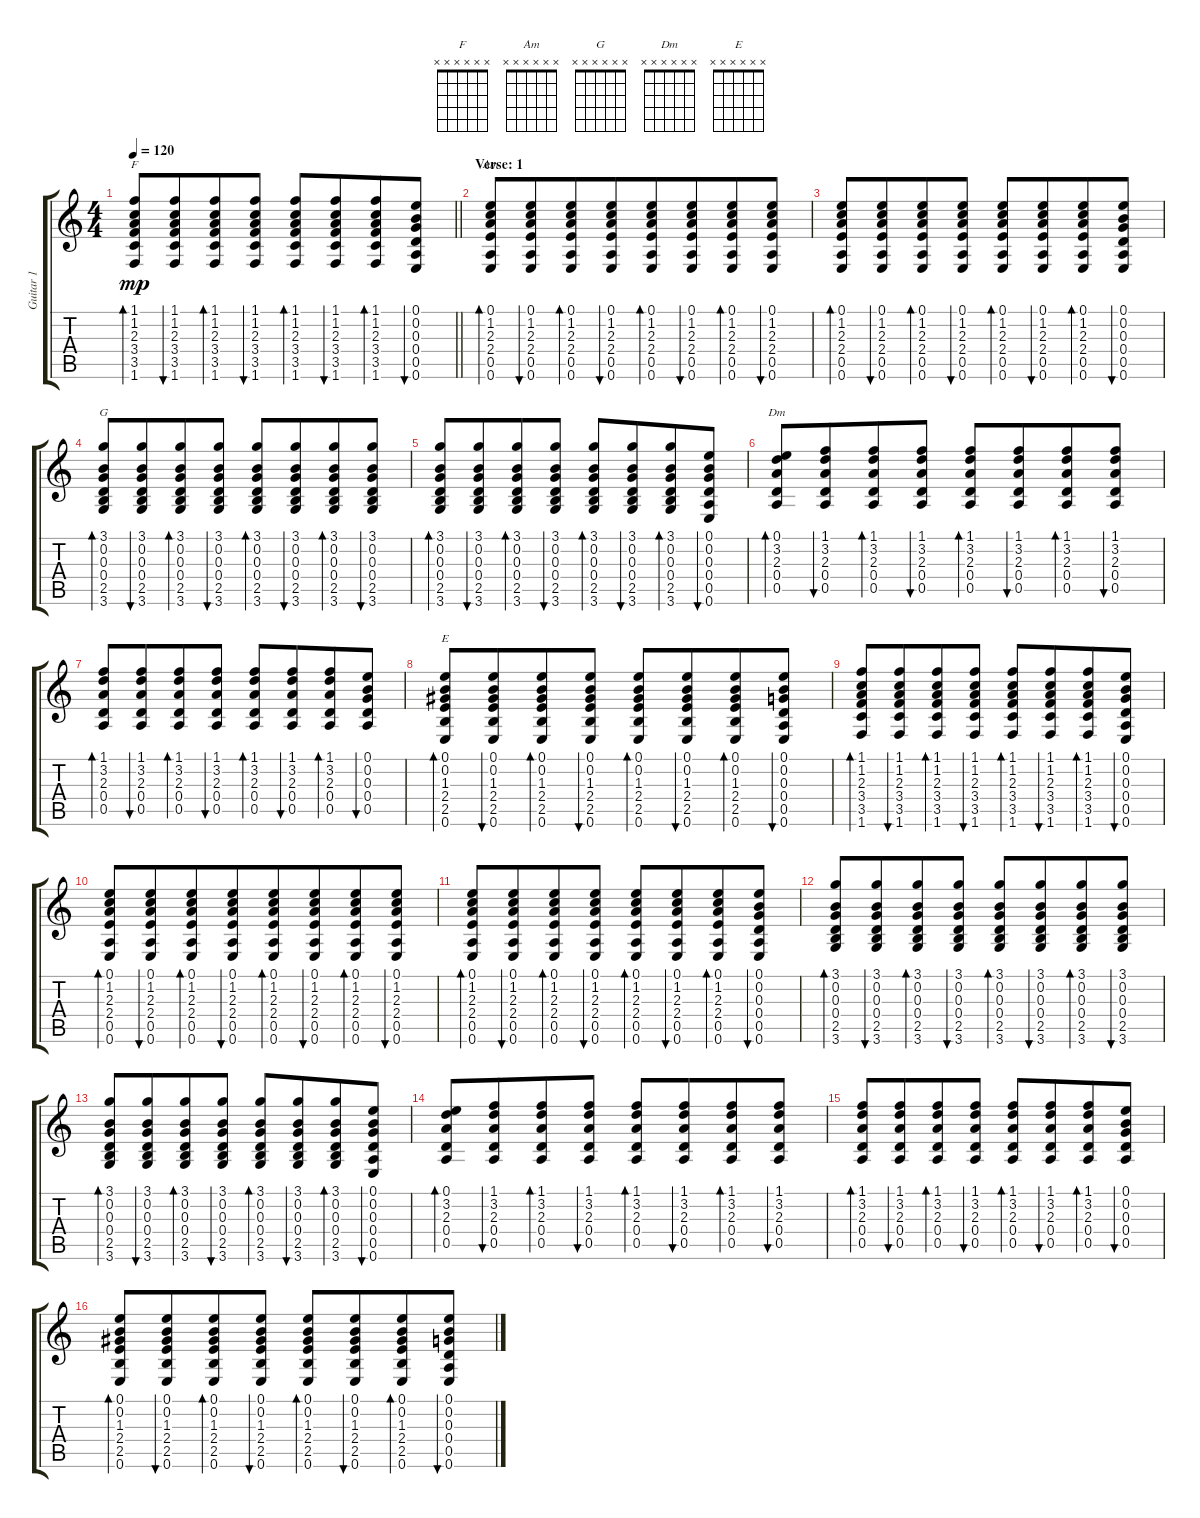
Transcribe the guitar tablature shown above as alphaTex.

\track ("Guitar 1" "Guitar 1") {instrument electricguitarclean}
\staff {score tabs}
\tuning (E4 B3 G3 D3 A2 E2) {hide}
\chord ("F" x x x x x x)
\chord ("Am" x x x x x x)
\chord ("G" x x x x x x)
\chord ("Dm" x x x x x x)
\chord ("E" x x x x x x)
\ts (4 4)
\tempo 120
\clef g2
\barLineRight lightlight
\ks c
(1.1 1.2 2.3 3.4 3.5 1.6).8{bd 30 ch "F" dy mp} (1.1 1.2 2.3 3.4 3.5 1.6).8{bu 30 beam merge} (1.1 1.2 2.3 3.4 3.5 1.6).8{bd 30} (1.1 1.2 2.3 3.4 3.5 1.6).8{bu 30} (1.1 1.2 2.3 3.4 3.5 1.6).8{bd 30} (1.1 1.2 2.3 3.4 3.5 1.6).8{bu 30 beam merge} (1.1 1.2 2.3 3.4 3.5 1.6).8{bd 30} (0.1 0.2 0.3 0.4 0.5 0.6).8{bu 30} |
\section ("" "Verse: 1")
(0.1 1.2 2.3 2.4 0.5 0.6).8{bd 30 ch "Am"} (0.1 1.2 2.3 2.4 0.5 0.6).8{bu 30 beam merge} (0.1 1.2 2.3 2.4 0.5 0.6).8{bd 30} (0.1 1.2 2.3 2.4 0.5 0.6).8{bu 30 beam merge} (0.1 1.2 2.3 2.4 0.5 0.6).8{bd 30} (0.1 1.2 2.3 2.4 0.5 0.6).8{bu 30 beam merge} (0.1 1.2 2.3 2.4 0.5 0.6).8{bd 30} (0.1 1.2 2.3 2.4 0.5 0.6).8{bu 30} |
(0.1 1.2 2.3 2.4 0.5 0.6).8{bd 30} (0.1 1.2 2.3 2.4 0.5 0.6).8{bu 30 beam merge} (0.1 1.2 2.3 2.4 0.5 0.6).8{bd 30} (0.1 1.2 2.3 2.4 0.5 0.6).8{bu 30} (0.1 1.2 2.3 2.4 0.5 0.6).8{bd 30} (0.1 1.2 2.3 2.4 0.5 0.6).8{bu 30 beam merge} (0.1 1.2 2.3 2.4 0.5 0.6).8{bd 30} (0.1 0.2 0.3 0.4 0.5 0.6).8{bu 30} |
(3.1 0.2 0.3 0.4 2.5 3.6).8{bd 30 ch "G"} (3.1 0.2 0.3 0.4 2.5 3.6).8{bu 30 beam merge} (3.1 0.2 0.3 0.4 2.5 3.6).8{bd 30} (3.1 0.2 0.3 0.4 2.5 3.6).8{bu 30} (3.1 0.2 0.3 0.4 2.5 3.6).8{bd 30} (3.1 0.2 0.3 0.4 2.5 3.6).8{bu 30 beam merge} (3.1 0.2 0.3 0.4 2.5 3.6).8{bd 30} (3.1 0.2 0.3 0.4 2.5 3.6).8{bu 30} |
(3.1 0.2 0.3 0.4 2.5 3.6).8{bd 30} (3.1 0.2 0.3 0.4 2.5 3.6).8{bu 30 beam merge} (3.1 0.2 0.3 0.4 2.5 3.6).8{bd 30} (3.1 0.2 0.3 0.4 2.5 3.6).8{bu 30} (3.1 0.2 0.3 0.4 2.5 3.6).8{bd 30} (3.1 0.2 0.3 0.4 2.5 3.6).8{bu 30 beam merge} (3.1 0.2 0.3 0.4 2.5 3.6).8{bd 30} (0.1 0.2 0.3 0.4 0.5 0.6).8{bu 30} |
(0.1 3.2 2.3 0.4 0.5).8{bd 30 ch "Dm"} (1.1 3.2 2.3 0.4 0.5).8{bu 30 beam merge} (1.1 3.2 2.3 0.4 0.5).8{bd 30} (1.1 3.2 2.3 0.4 0.5).8{bu 30} (1.1 3.2 2.3 0.4 0.5).8{bd 30} (1.1 3.2 2.3 0.4 0.5).8{bu 30 beam merge} (1.1 3.2 2.3 0.4 0.5).8{bd 30} (1.1 3.2 2.3 0.4 0.5).8{bu 30} |
(1.1 3.2 2.3 0.4 0.5).8{bd 30} (1.1 3.2 2.3 0.4 0.5).8{bu 30 beam merge} (1.1 3.2 2.3 0.4 0.5).8{bd 30} (1.1 3.2 2.3 0.4 0.5).8{bu 30} (1.1 3.2 2.3 0.4 0.5).8{bd 30} (1.1 3.2 2.3 0.4 0.5).8{bu 30 beam merge} (1.1 3.2 2.3 0.4 0.5).8{bd 30} (0.1 0.2 0.3 0.4 0.5).8{bu 30} |
(0.1 0.2 1.3 2.4 2.5 0.6).8{bd 30 ch "E"} (0.1 0.2 1.3 2.4 2.5 0.6).8{bu 30 beam merge} (0.1 0.2 1.3 2.4 2.5 0.6).8{bd 30} (0.1 0.2 1.3 2.4 2.5 0.6).8{bu 30} (0.1 0.2 1.3 2.4 2.5 0.6).8{bd 30} (0.1 0.2 1.3 2.4 2.5 0.6).8{bu 30 beam merge} (0.1 0.2 1.3 2.4 2.5 0.6).8{bd 30} (0.1 0.2 0.3 0.4 0.5 0.6).8{bu 30} |
(1.1 1.2 2.3 3.4 3.5 1.6).8{bd 30} (1.1 1.2 2.3 3.4 3.5 1.6).8{bu 30 beam merge} (1.1 1.2 2.3 3.4 3.5 1.6).8{bd 30} (1.1 1.2 2.3 3.4 3.5 1.6).8{bu 30} (1.1 1.2 2.3 3.4 3.5 1.6).8{bd 30} (1.1 1.2 2.3 3.4 3.5 1.6).8{bu 30 beam merge} (1.1 1.2 2.3 3.4 3.5 1.6).8{bd 30} (0.1 0.2 0.3 0.4 0.5 0.6).8{bu 30} |
(0.1 1.2 2.3 2.4 0.5 0.6).8{bd 30} (0.1 1.2 2.3 2.4 0.5 0.6).8{bu 30 beam merge} (0.1 1.2 2.3 2.4 0.5 0.6).8{bd 30} (0.1 1.2 2.3 2.4 0.5 0.6).8{bu 30 beam merge} (0.1 1.2 2.3 2.4 0.5 0.6).8{bd 30} (0.1 1.2 2.3 2.4 0.5 0.6).8{bu 30 beam merge} (0.1 1.2 2.3 2.4 0.5 0.6).8{bd 30} (0.1 1.2 2.3 2.4 0.5 0.6).8{bu 30} |
(0.1 1.2 2.3 2.4 0.5 0.6).8{bd 30} (0.1 1.2 2.3 2.4 0.5 0.6).8{bu 30 beam merge} (0.1 1.2 2.3 2.4 0.5 0.6).8{bd 30} (0.1 1.2 2.3 2.4 0.5 0.6).8{bu 30} (0.1 1.2 2.3 2.4 0.5 0.6).8{bd 30} (0.1 1.2 2.3 2.4 0.5 0.6).8{bu 30 beam merge} (0.1 1.2 2.3 2.4 0.5 0.6).8{bd 30} (0.1 0.2 0.3 0.4 0.5 0.6).8{bu 30} |
(3.1 0.2 0.3 0.4 2.5 3.6).8{bd 30} (3.1 0.2 0.3 0.4 2.5 3.6).8{bu 30 beam merge} (3.1 0.2 0.3 0.4 2.5 3.6).8{bd 30} (3.1 0.2 0.3 0.4 2.5 3.6).8{bu 30} (3.1 0.2 0.3 0.4 2.5 3.6).8{bd 30} (3.1 0.2 0.3 0.4 2.5 3.6).8{bu 30 beam merge} (3.1 0.2 0.3 0.4 2.5 3.6).8{bd 30} (3.1 0.2 0.3 0.4 2.5 3.6).8{bu 30} |
(3.1 0.2 0.3 0.4 2.5 3.6).8{bd 30} (3.1 0.2 0.3 0.4 2.5 3.6).8{bu 30 beam merge} (3.1 0.2 0.3 0.4 2.5 3.6).8{bd 30} (3.1 0.2 0.3 0.4 2.5 3.6).8{bu 30} (3.1 0.2 0.3 0.4 2.5 3.6).8{bd 30} (3.1 0.2 0.3 0.4 2.5 3.6).8{bu 30 beam merge} (3.1 0.2 0.3 0.4 2.5 3.6).8{bd 30} (0.1 0.2 0.3 0.4 0.5 0.6).8{bu 30} |
(0.1 3.2 2.3 0.4 0.5).8{bd 30} (1.1 3.2 2.3 0.4 0.5).8{bu 30 beam merge} (1.1 3.2 2.3 0.4 0.5).8{bd 30} (1.1 3.2 2.3 0.4 0.5).8{bu 30} (1.1 3.2 2.3 0.4 0.5).8{bd 30} (1.1 3.2 2.3 0.4 0.5).8{bu 30 beam merge} (1.1 3.2 2.3 0.4 0.5).8{bd 30} (1.1 3.2 2.3 0.4 0.5).8{bu 30} |
(1.1 3.2 2.3 0.4 0.5).8{bd 30} (1.1 3.2 2.3 0.4 0.5).8{bu 30 beam merge} (1.1 3.2 2.3 0.4 0.5).8{bd 30} (1.1 3.2 2.3 0.4 0.5).8{bu 30} (1.1 3.2 2.3 0.4 0.5).8{bd 30} (1.1 3.2 2.3 0.4 0.5).8{bu 30 beam merge} (1.1 3.2 2.3 0.4 0.5).8{bd 30} (0.1 0.2 0.3 0.4 0.5).8{bu 30} |
(0.1 0.2 1.3 2.4 2.5 0.6).8{bd 30} (0.1 0.2 1.3 2.4 2.5 0.6).8{bu 30 beam merge} (0.1 0.2 1.3 2.4 2.5 0.6).8{bd 30} (0.1 0.2 1.3 2.4 2.5 0.6).8{bu 30} (0.1 0.2 1.3 2.4 2.5 0.6).8{bd 30} (0.1 0.2 1.3 2.4 2.5 0.6).8{bu 30 beam merge} (0.1 0.2 1.3 2.4 2.5 0.6).8{bd 30} (0.1 0.2 0.3 0.4 0.5 0.6).8{bu 30}
